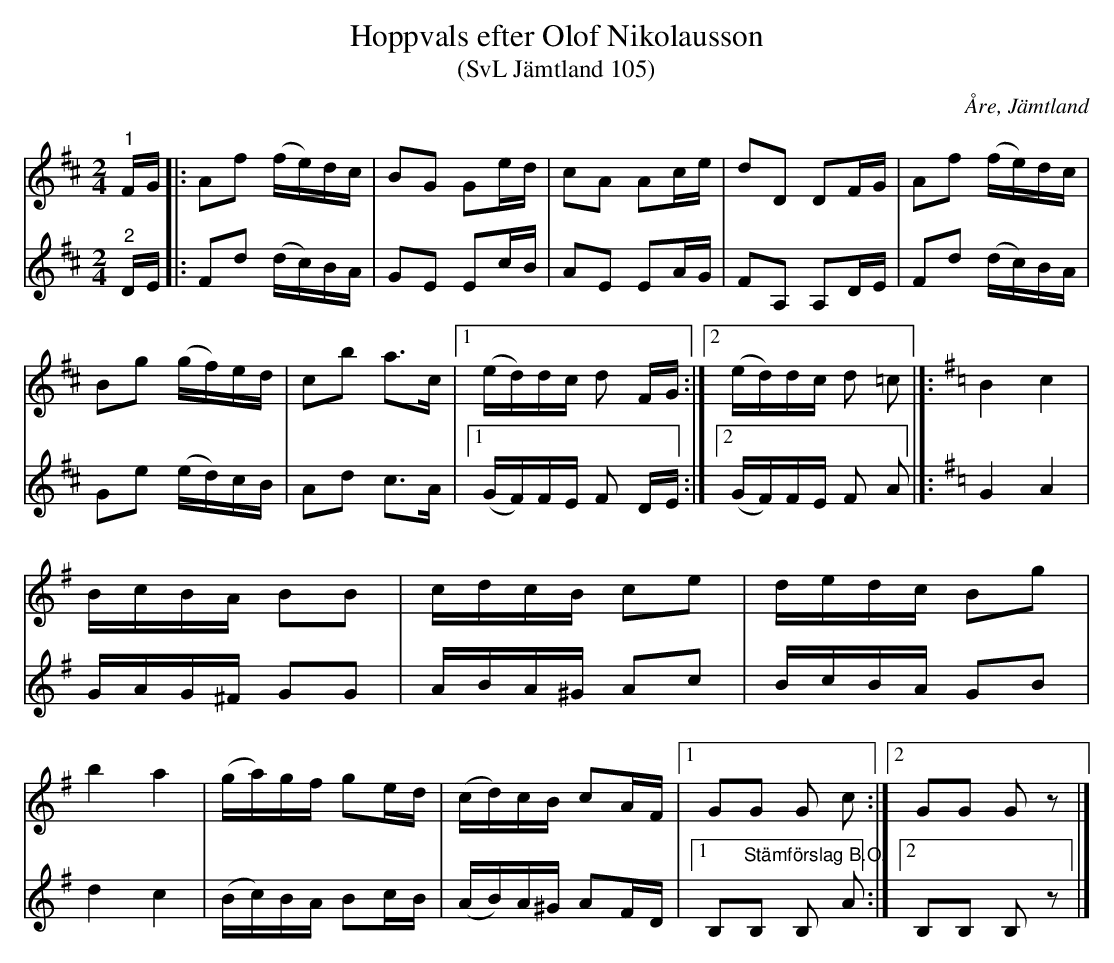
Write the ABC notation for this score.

X:1
T:Hoppvals efter Olof Nikolausson
T:(SvL Jämtland 105)
O:Åre, Jämtland
L:1/16
M:2/4
K:D
V:1
"^1" FG |: A2f2 (fe)dc | B2G2 G2ed | c2A2 A2ce | d2D2 D2FG | A2f2 (fe)dc | B2g2 (gf)ed |
c2b2 a2>c2 |1 (ed)dc d2 FG :|2 (ed)dc d2 =c2 |]:[K:G] B4 c4 | BcBA B2B2 | cdcB c2e2 | dedc B2g2 |
b4 a4 | (ga)gf g2ed | (cd)cB c2AF |1 G2G2 G2 c2 :|2 G2G2 G2 z2 |]
V:2
"^2" DE |: F2d2 (dc)BA | G2E2 E2cB | A2E2 E2AG | F2A,2 A,2DE | F2d2 (dc)BA | G2e2 (ed)cB |
A2d2 c2>A2 |1 (GF)FE F2 DE :|2 (GF)FE F2 A2 |]:[K:G] G4 A4 | GAG^F G2G2 | ABA^G A2c2 | BcBA G2B2 |
d4 c4 | (Bc)BA B2cB | (AB)A^G A2FD |1 B,2"^Stämförslag B.O."B,2 B,2 A2 :|2 B,2B,2 B,2 z2 |]
